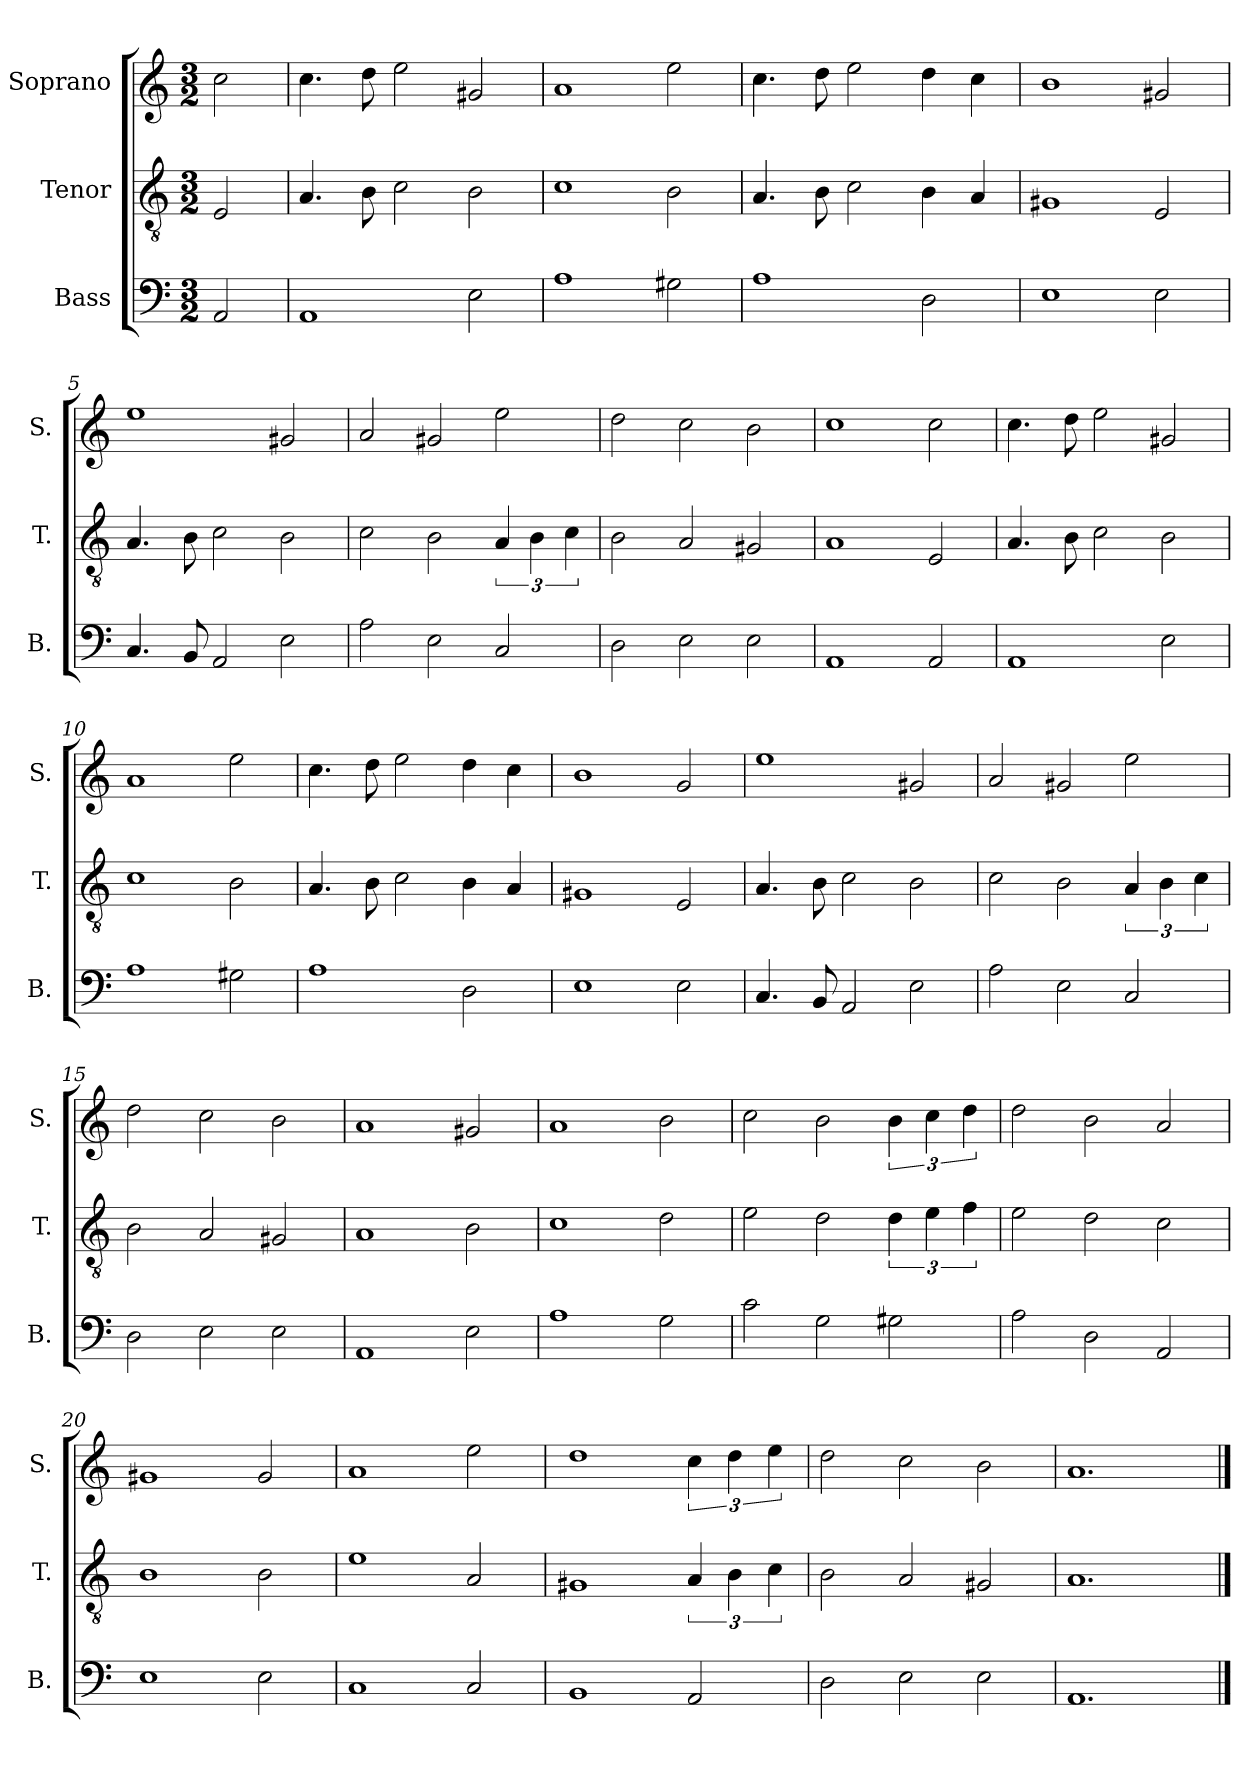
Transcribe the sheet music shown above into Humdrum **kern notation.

**kern	**kern	**kern
*part3	*part2	*part1
*staff3	*staff2	*staff1
*I"Bass	*I"Tenor	*I"Soprano
*I'B.	*I'T.	*I'S.
*clefF4	*clefGv2	*clefG2
*k[]	*k[]	*k[]
*C:	*C:	*C:
*M3/2	*M3/2	*M3/2
=	=	=
2AA/	2E/	2cc\
=1	=1	=1
1AA	4.A/	4.cc\
.	8B\	8dd\
.	2c\	2ee\
2E\	2B\	2g#X/
=2	=2	=2
1A	1c	1a
2G#X\	2B\	2ee\
=3	=3	=3
1A	4.A/	4.cc\
.	8B\	8dd\
.	2c\	2ee\
2D\	4B\	4dd\
.	4A/	4cc\
=4	=4	=4
1E	1G#X	1b
2E\	2E/	2g#X/
=5	=5	=5
4.C/	4.A/	1ee
8BB/	8B\	.
2AA/	2c\	.
2E\	2B\	2g#X/
=6	=6	=6
2A\	2c\	2a/
2E\	2B\	2g#X/
2C/	6A/	2ee\
.	6B\	.
.	6c\	.
=7	=7	=7
2D\	2B\	2dd\
2E\	2A/	2cc\
2E\	2G#X/	2b\
!!LO:LB:g=z
=8	=8	=8
1AA	1A	1cc
2AA/	2E/	2cc\
=9	=9	=9
1AA	4.A/	4.cc\
.	8B\	8dd\
.	2c\	2ee\
2E\	2B\	2g#X/
=10	=10	=10
1A	1c	1a
2G#X\	2B\	2ee\
=11	=11	=11
1A	4.A/	4.cc\
.	8B\	8dd\
.	2c\	2ee\
2D\	4B\	4dd\
.	4A/	4cc\
=12	=12	=12
1E	1G#X	1b
2E\	2E/	2g/
=13	=13	=13
4.C/	4.A/	1ee
8BB/	8B\	.
2AA/	2c\	.
2E\	2B\	2g#X/
=14	=14	=14
2A\	2c\	2a/
2E\	2B\	2g#X/
2C/	6A/	2ee\
.	6B\	.
.	6c\	.
=15	=15	=15
2D\	2B\	2dd\
2E\	2A/	2cc\
2E\	2G#X/	2b\
!!LO:LB:g=z
=16	=16	=16
1AA	1A	1a
2E\	2B\	2g#X/
=17	=17	=17
1A	1c	1a
2G\	2d\	2b\
=18	=18	=18
2c\	2e\	2cc\
2G\	2d\	2b\
2G#X\	6d\	6b\
.	6e\	6cc\
.	6f\	6dd\
=19	=19	=19
2A\	2e\	2dd\
2D\	2d\	2b\
2AA/	2c\	2a/
=20	=20	=20
1E	1B	1g#X
2E\	2B\	2g#/
=21	=21	=21
1C	1e	1a
2C/	2A/	2ee\
=22	=22	=22
1BB	1G#X	1dd
2AA/	6A/	6cc\
.	6B\	6dd\
.	6c\	6ee\
=23	=23	=23
2D\	2B\	2dd\
2E\	2A/	2cc\
2E\	2G#X/	2b\
=24	=24	=24
1.AA	1.A	1.a
==	==	==
*-	*-	*-
